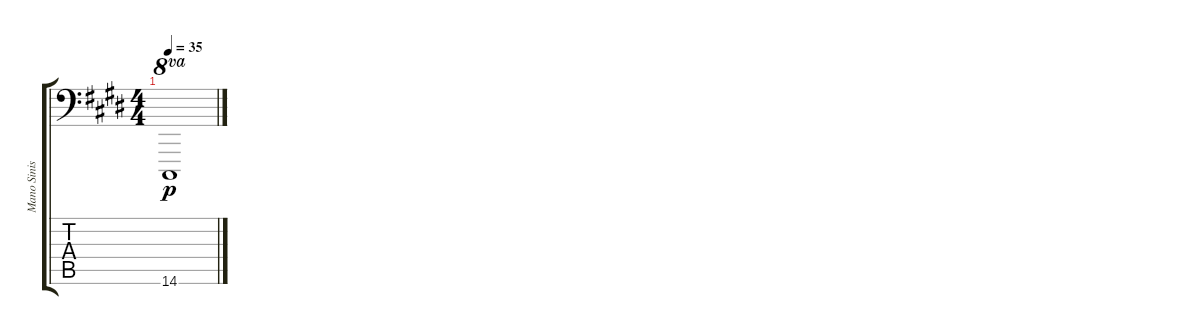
\track ("Mano Sinistra" "Mano Sinis") {instrument acousticgrandpiano}
\staff {score tabs}
\tuning (C3 G2 D2 A1 E1 B0) {hide}
\ts (4 4)
\tempo 35
\clef f4
\ks e
14.6.1{ot 8va dy p}
